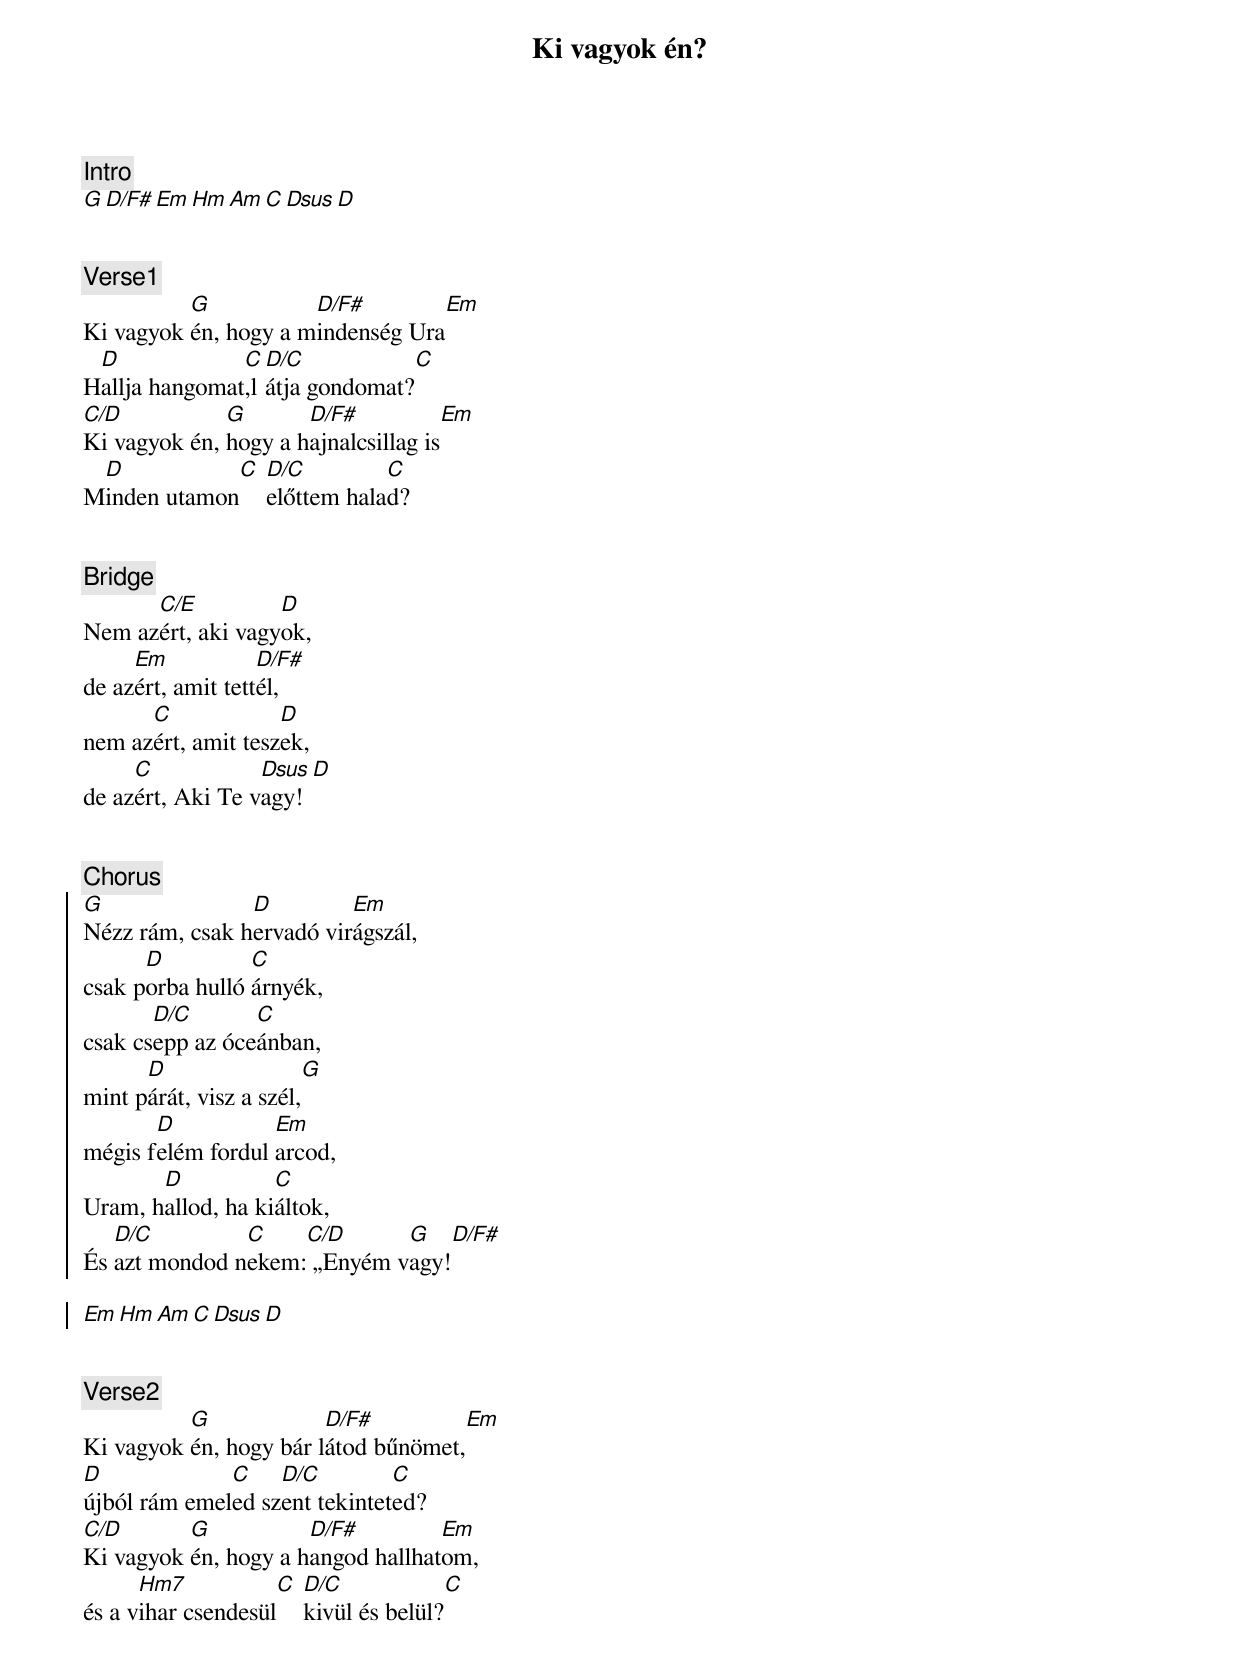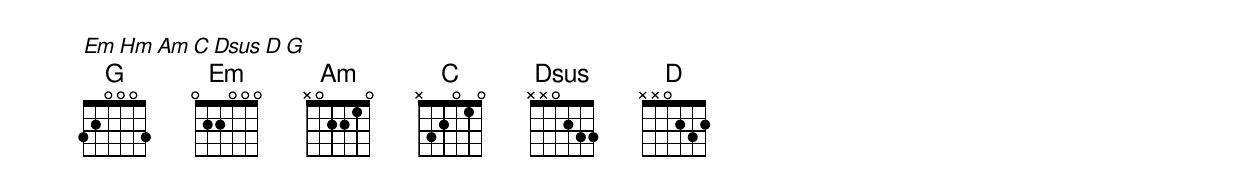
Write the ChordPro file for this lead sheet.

{title: Ki vagyok én?}
{subtitle: }

{c:Intro}
[G][D/F#][Em][Hm][Am][C][Dsus][D]


{c:Verse1}
Ki vagyok [G]én, hogy a m[D/F#]indenség Ura[Em]
H[D]allja hangomat[C],l[D/C]átja gondomat?[C]
[C/D]Ki vagyok én, [G]hogy a h[D/F#]ajnalcsillag is[Em]
M[D]inden utamon[C] [D/C]előttem hala[C]d?


{c:Bridge}
Nem az[C/E]ért, aki vagy[D]ok,
de az[Em]ért, amit tett[D/F#]él,
nem az[C]ért, amit tesz[D]ek,
de az[C]ért, Aki Te v[Dsus]agy![D]


{c:Chorus}
{soc}
[G]Nézz rám, csak h[D]ervadó vir[Em]ágszál,
csak p[D]orba hulló [C]árnyék,
csak cs[D/C]epp az óce[C]ánban,
mint p[D]árát, visz a szél,[G]
mégis f[D]elém fordul [Em]arcod,
Uram, h[D]allod, ha ki[C]áltok,
És [D/C]azt mondod n[C]ekem:[C/D] „Enyém v[G]agy![D/F#]

[Em][Hm][Am][C][Dsus][D]
{eoc}


{c:Verse2}
Ki vagyok [G]én, hogy bár l[D/F#]átod bűnömet,[Em]
[D]újból rám emel[C]ed sz[D/C]ent tekintet[C]ed?
[C/D]Ki vagyok [G]én, hogy a h[D/F#]angod hallhat[Em]om,
és a v[Hm7]ihar csendesül[C] [D/C]kivül és belül?[C]

[Em][Hm][Am][C][Dsus][D][G]
